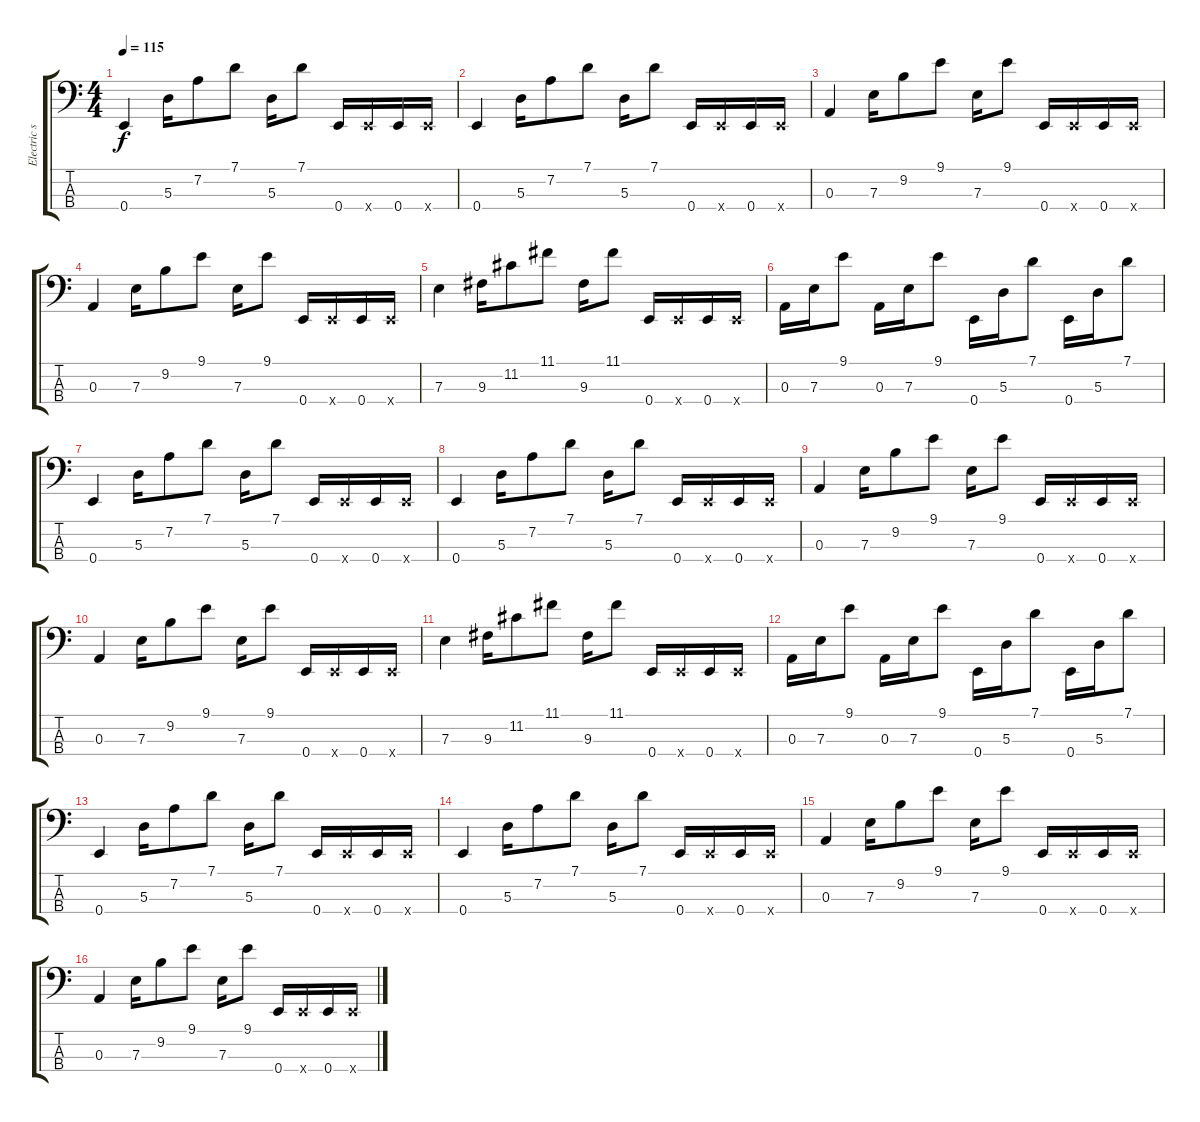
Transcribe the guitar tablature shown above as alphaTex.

\track ("Electric slap bass" "Electric s") {instrument slapbass1}
\staff {score tabs}
\tuning (G2 D2 A1 E1) {hide}
\ts (4 4)
\tempo 115
\clef f4
\ks c
0.4.4{dy f} 5.3.16 7.2.8 7.1.8 5.3.16 7.1.8 0.4.16 0.4{x}.16 0.4.16 0.4{x}.16 |
0.4.4 5.3.16 7.2.8 7.1.8 5.3.16 7.1.8 0.4.16 0.4{x}.16 0.4.16 0.4{x}.16 |
0.3.4 7.3.16 9.2.8 9.1.8 7.3.16 9.1.8 0.4.16 0.4{x}.16 0.4.16 0.4{x}.16 |
0.3.4 7.3.16 9.2.8 9.1.8 7.3.16 9.1.8 0.4.16 0.4{x}.16 0.4.16 0.4{x}.16 |
7.3.4 9.3.16 11.2.8 11.1.8 9.3.16 11.1.8 0.4.16 0.4{x}.16 0.4.16 0.4{x}.16 |
0.3.16 7.3.16 9.1.8 0.3.16 7.3.16 9.1.8 0.4.16 5.3.16 7.1.8 0.4.16 5.3.16 7.1.8 |
0.4.4 5.3.16 7.2.8 7.1.8 5.3.16 7.1.8 0.4.16 0.4{x}.16 0.4.16 0.4{x}.16 |
0.4.4 5.3.16 7.2.8 7.1.8 5.3.16 7.1.8 0.4.16 0.4{x}.16 0.4.16 0.4{x}.16 |
0.3.4 7.3.16 9.2.8 9.1.8 7.3.16 9.1.8 0.4.16 0.4{x}.16 0.4.16 0.4{x}.16 |
0.3.4 7.3.16 9.2.8 9.1.8 7.3.16 9.1.8 0.4.16 0.4{x}.16 0.4.16 0.4{x}.16 |
7.3.4 9.3.16 11.2.8 11.1.8 9.3.16 11.1.8 0.4.16 0.4{x}.16 0.4.16 0.4{x}.16 |
0.3.16 7.3.16 9.1.8 0.3.16 7.3.16 9.1.8 0.4.16 5.3.16 7.1.8 0.4.16 5.3.16 7.1.8 |
0.4.4 5.3.16 7.2.8 7.1.8 5.3.16 7.1.8 0.4.16 0.4{x}.16 0.4.16 0.4{x}.16 |
0.4.4 5.3.16 7.2.8 7.1.8 5.3.16 7.1.8 0.4.16 0.4{x}.16 0.4.16 0.4{x}.16 |
0.3.4 7.3.16 9.2.8 9.1.8 7.3.16 9.1.8 0.4.16 0.4{x}.16 0.4.16 0.4{x}.16 |
0.3.4 7.3.16 9.2.8 9.1.8 7.3.16 9.1.8 0.4.16 0.4{x}.16 0.4.16 0.4{x}.16
